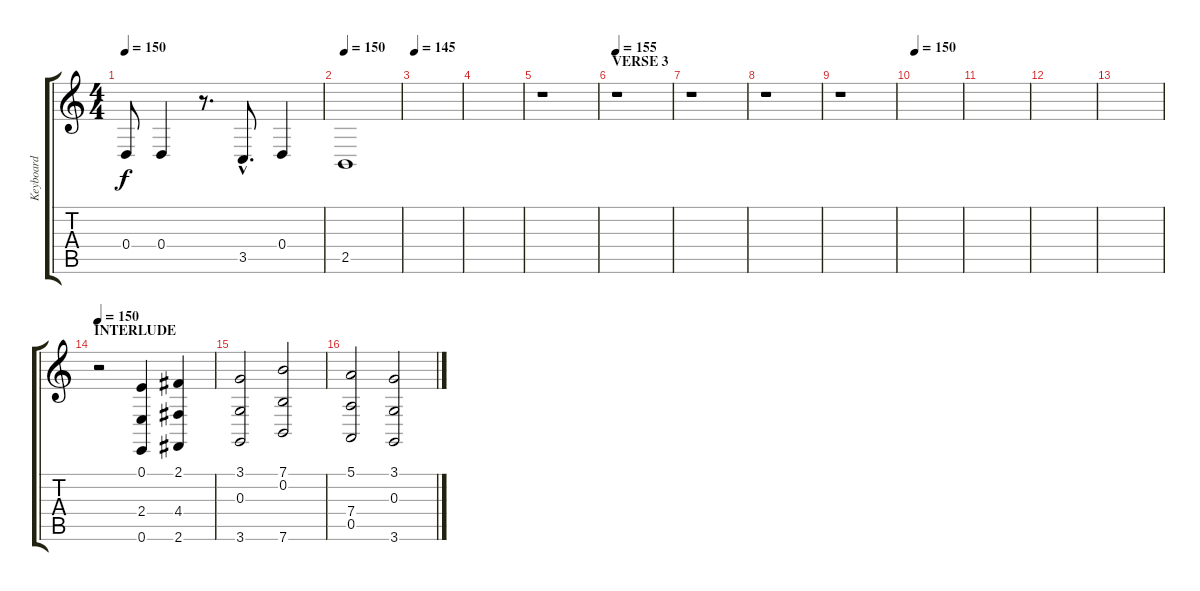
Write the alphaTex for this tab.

\track ("Keyboard" "Keyboard") {instrument pad4choir}
\staff {score tabs}
\tuning (E4 B3 G3 D3 A2 E2) {hide}
\ts (4 4)
\tempo 150
\clef g2
\ks c
0.4.8{dy f} 0.4.4 r.8{d} 3.5{hac}.8{d} 0.4.4 |
\tempo 150
2.5.1 |
\tempo 145
|
|
r.1 |
\section ("" "VERSE 3")
\tempo 155
r.1 |
r.1 |
r.1 |
r.1 |
\tempo 155
\tempo 150
|
|
|
|
\section ("" "INTERLUDE")
\tempo 150
r.2{volume 13} (0.1 2.4 0.6).4 (2.1 4.4 2.6).4 |
(3.1 0.3 3.6).2 (7.1 0.2 7.6).2 |
(5.1 7.4 0.5).2 (3.1 0.3 3.6).2
